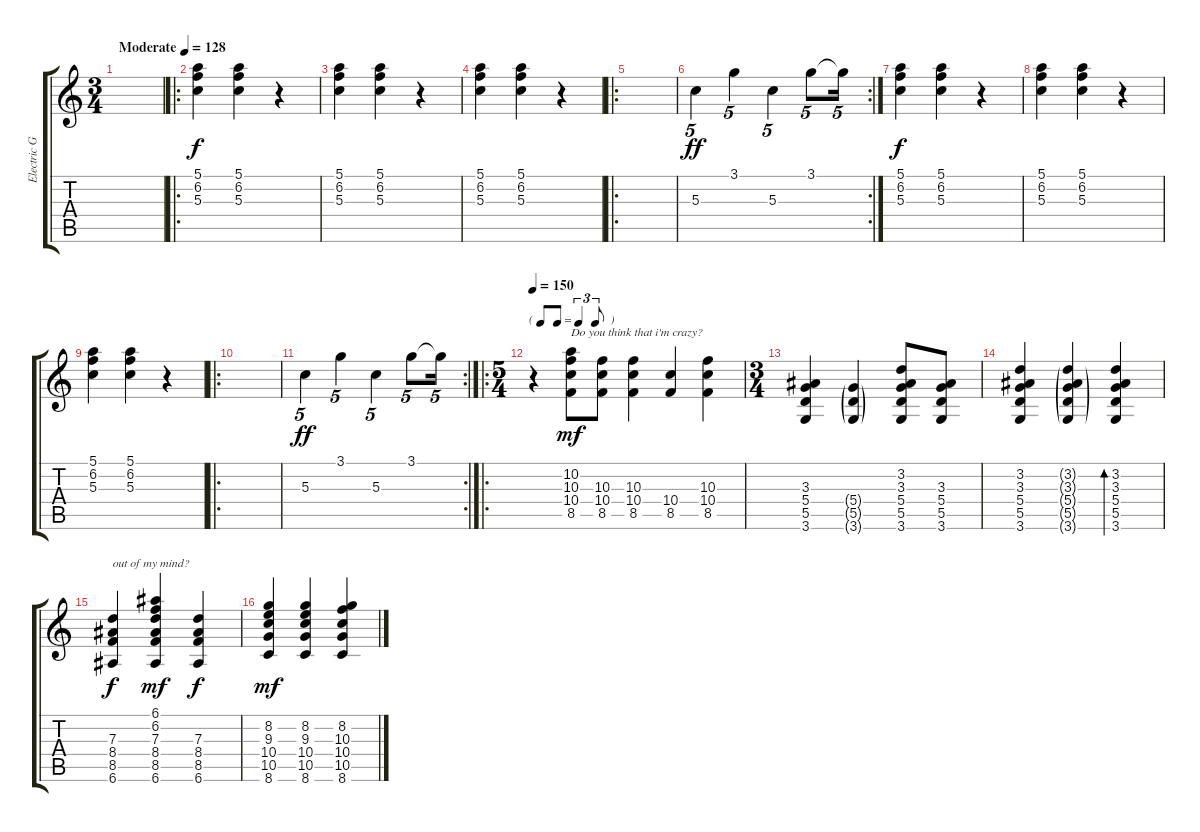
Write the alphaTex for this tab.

\track ("Electric Guitar" "Electric G") {instrument overdrivenguitar}
\staff {score tabs}
\tuning (E4 B3 G3 D3 A2 E2) {hide}
\ts (3 4)
\tempo (128 "Moderate")
\clef g2
\ks c
|
\ro
(5.1 6.2 5.3).4 (5.1 6.2 5.3).4 r.4 |
(5.1 6.2 5.3).4 (5.1 6.2 5.3).4 r.4 |
(5.1 6.2 5.3).4 (5.1 6.2 5.3).4 r.4 |
\ro
|
\rc 2
5.3.4{tu (5 4) dy ff} 3.1.4{tu (5 4)} 5.3.4{tu (5 4)} 3.1.8{tu (5 4)} 3.1{t}.16{tu (5 4)} |
(5.1 6.2 5.3).4{dy f} (5.1 6.2 5.3).4 r.4 |
(5.1 6.2 5.3).4 (5.1 6.2 5.3).4 r.4 |
(5.1 6.2 5.3).4 (5.1 6.2 5.3).4 r.4 |
\ro
|
\rc 2
5.3.4{tu (5 4) dy ff} 3.1.4{tu (5 4)} 5.3.4{tu (5 4)} 3.1.8{tu (5 4)} 3.1{t}.16{tu (5 4)} |
\ro
\ts (5 4)
\tf triplet8th
\tempo 150
r.4 (10.2 10.3 10.4 8.5).8{txt "Do you think that i'm crazy?" dy mf} (10.3 10.4 8.5).8 (10.3 10.4 8.5).4 (10.4 8.5).4 (10.3 10.4 8.5).4 |
\ts (3 4)
(3.3 5.4 5.5 3.6).4 (5.4{g} 5.5{g} 3.6{g}).4 (3.2 3.3 5.4 5.5 3.6).8 (3.3 5.4 5.5 3.6).8 |
(3.2 3.3 5.4 5.5 3.6).4 (3.2{g} 3.3{g} 5.4{g} 5.5{g} 3.6{g}).4 (3.2 3.3 5.4 5.5 3.6).4{bd 120} |
(7.3 8.4 8.5 6.6).4{txt "out of my mind?" dy f} (6.1 6.2 7.3 8.4 8.5 6.6).4{dy mf} (7.3 8.4 8.5 6.6).4{dy f} |
(8.2 9.3 10.4 10.5 8.6).4{dy mf} (8.2 9.3 10.4 10.5 8.6).4 (8.2 10.3 10.4 10.5 8.6).4
